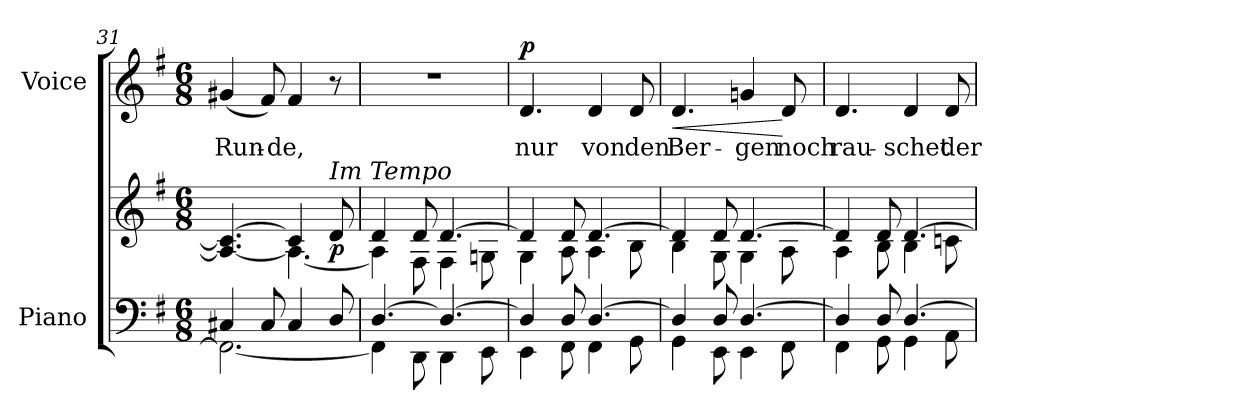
**kern	**kern	**dynam	**kern	**text	**dynam
*part2	*part2	*part2	*part1	*part1	*part1
*staff3	*staff2	*staff2/3	*staff1	*staff1	*staff1
*I"Piano	*	*	*I"Voice	*	*
*I'Pno	*	*	*	*	*
*clefF4	*clefG2	*	*clefG2	*	*
*k[f#]	*k[f#]	*	*k[f#]	*	*
*M6/8	*M6/8	*	*M6/8	*	*
*MM75	*MM75	*	*MM75	*	*
=31	=31	=31	=31	=31	=31
*^	*^	*	*	*	*
!	!	!	!	!	!	!LO:LY:b	!
4C#X/	2.FF#\_	4.A/_ 4.c#/_	4.ryy	.	(<4g#X/	Run-	.
8C#/	.	.	.	.	8f#/)	.	.
!	!	!	!	!	!	!LO:LY:b	!
4C#/	.	4c#/]	4.A\_	.	4f#/	-de,	.
*	*	*	*	*	*MM120	*	*
!	!	!LO:TX:a:i:t=Im Tempo	!	!	!	!	!
!	!	!	!	!LO:DY:b	!	!	!
8D/	.	8d/	.	p	8r	.	.
!!LO:PB:g=z
=32	=32	=32	=32	=32	=32	=32	=32
[4.D/	4FF#\]	4d/	4A\]	.	2.r	.	.
.	8DD\	8d/	8F#\	.	.	.	.
4.D/_	4DD\	[4.d/	4F#\	.	.	.	.
.	8EE\	.	8Gn\	.	.	.	.
=33	=33	=33	=33	=33	=33	=33	=33
!	!	!	!	!	!	!LO:LY:b	!LO:DY:a
4D/]	4EE\	4d/]	4G\	.	4.d/	nur	p
8D/	8FF#\	8d/	8A\	.	.	.	.
!	!	!	!	!	!	!LO:LY:b	!
[4.D/	4FF#\	[4.d/	4A\	.	4d/	von	.
!	!	!	!	!	!	!LO:LY:b	!
.	8GG\	.	8B\	.	8d/	den	.
=34	=34	=34	=34	=34	=34	=34	=34
!	!	!	!	!	!	!LO:LY:b	!LO:HP:b
4D/]	4GG\	4d/]	4B\	.	4.d/	Ber-	<
8D/	8EE\	8d/	8G\	.	.	.	.
!	!	!	!	!	!	!LO:LY:b	!
[4.D/	4EE\	[4.d/	4G\	.	4gn/	-gen	.
!	!	!	!	!	!	!LO:LY:b	!
.	8FF#\	.	8A\	.	8d/	noch	[
=35	=35	=35	=35	=35	=35	=35	=35
!	!	!	!	!	!	!LO:LY:b	!
4D/]	4FF#\	4d/]	4A\	.	4.d/	rau-	.
8D/	8GG\	8d/	8B\	.	.	.	.
!	!	!	!	!	!	!LO:LY:b	!
[4.D/	4GG\	[4.d/	4B\	.	4d/	-schet	.
!	!	!	!	!	!	!LO:LY:b	!
.	8AA\	.	8cn\	.	8d/	der	.
*v	*v	*	*	*	*	*	*
*	*v	*v	*	*	*	*
=	=	=	=	=	=
*-	*-	*-	*-	*-	*-
